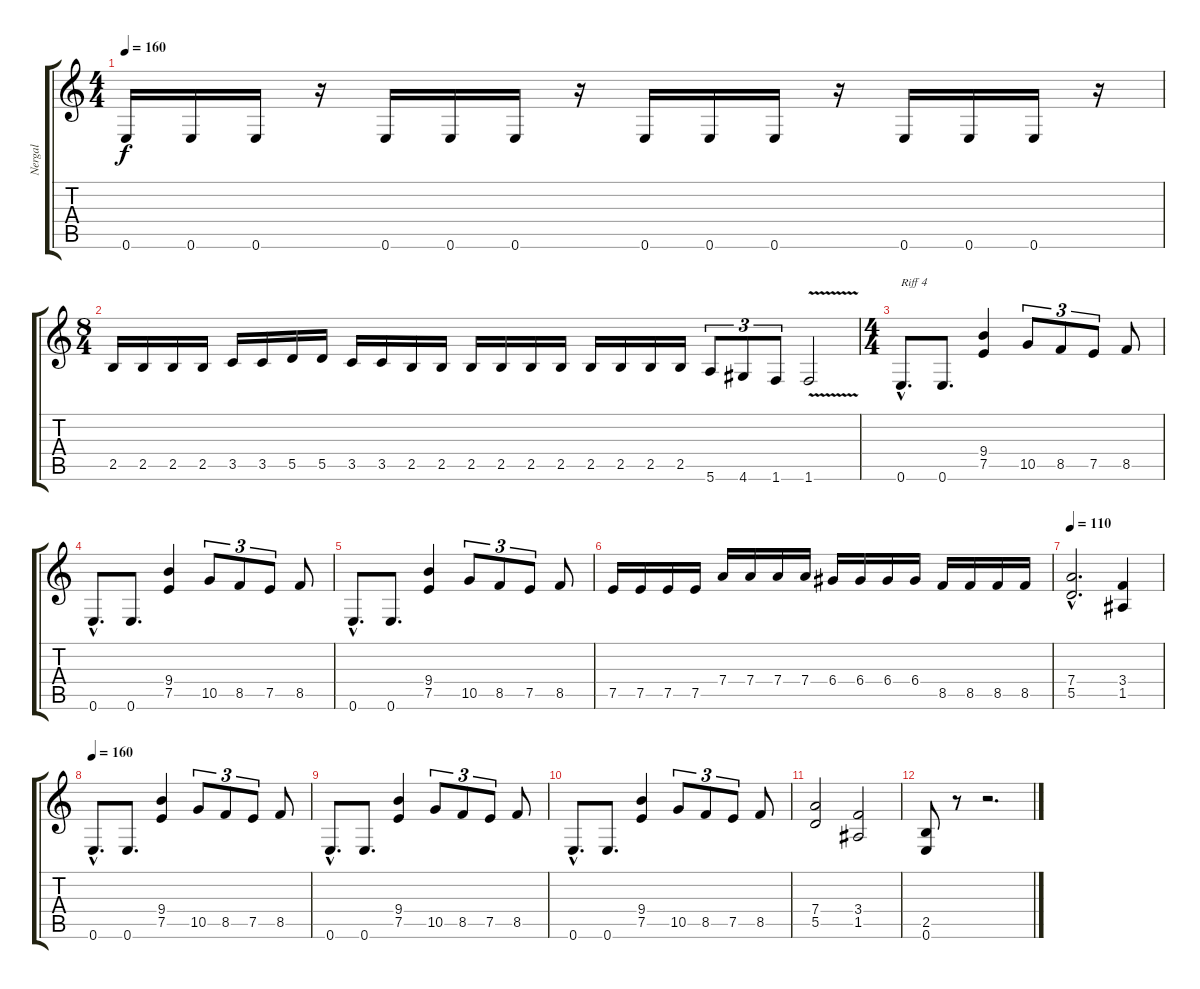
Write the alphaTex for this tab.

\track ("Nergal" "Nergal") {instrument distortionguitar}
\staff {score tabs}
\tuning (E4 B3 G3 D3 A2 E2) {hide}
\ts (4 4)
\tempo 160
\clef g2
\ks c
0.6.16{dy f} 0.6.16 0.6.16 r.16 0.6.16 0.6.16 0.6.16 r.16 0.6.16 0.6.16 0.6.16 r.16 0.6.16 0.6.16 0.6.16 r.16 |
\ts (8 4)
2.5.16 2.5.16 2.5.16 2.5.16 3.5.16 3.5.16 5.5.16 5.5.16 3.5.16 3.5.16 2.5.16 2.5.16 2.5.16 2.5.16 2.5.16 2.5.16 2.5.16 2.5.16 2.5.16 2.5.16 5.6.8{tu (3 2)} 4.6.8{tu (3 2)} 1.6.8{tu (3 2)} 1.6{v}.2 |
\ts (4 4)
0.6{hac}.8{d txt "Riff 4"} 0.6.8{d} (9.4 7.5).4 10.5.8{tu (3 2)} 8.5.8{tu (3 2)} 7.5.8{tu (3 2)} 8.5.8 |
0.6{hac}.8{d} 0.6.8{d} (9.4 7.5).4 10.5.8{tu (3 2)} 8.5.8{tu (3 2)} 7.5.8{tu (3 2)} 8.5.8 |
0.6{hac}.8{d} 0.6.8{d} (9.4 7.5).4 10.5.8{tu (3 2)} 8.5.8{tu (3 2)} 7.5.8{tu (3 2)} 8.5.8 |
7.5.16 7.5.16 7.5.16 7.5.16 7.4.16 7.4.16 7.4.16 7.4.16 6.4.16 6.4.16 6.4.16 6.4.16 8.5.16 8.5.16 8.5.16 8.5.16 |
\tempo 110
(7.4{hac} 5.5{hac}).2{d} (3.4 1.5).4 |
\tempo 160
0.6{hac}.8{d} 0.6.8{d} (9.4 7.5).4 10.5.8{tu (3 2)} 8.5.8{tu (3 2)} 7.5.8{tu (3 2)} 8.5.8 |
0.6{hac}.8{d} 0.6.8{d} (9.4 7.5).4 10.5.8{tu (3 2)} 8.5.8{tu (3 2)} 7.5.8{tu (3 2)} 8.5.8 |
0.6{hac}.8{d} 0.6.8{d} (9.4 7.5).4 10.5.8{tu (3 2)} 8.5.8{tu (3 2)} 7.5.8{tu (3 2)} 8.5.8 |
(7.4 5.5).2 (3.4 1.5).2 |
(2.5 0.6).8 r.8 r.2{d}
